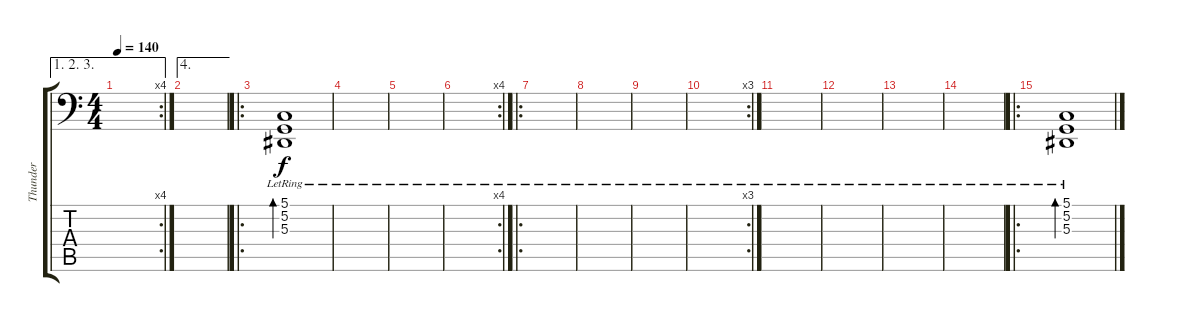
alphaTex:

\track ("Thunder" "Thunder") {instrument gunshot}
\staff {score tabs}
\tuning (G2 D2 Bb1 F1 C1 G0) {hide}
\ae (1 2 3)
\rc 4
\ts (4 4)
\tempo 140
\clef f4
\ks c
|
\ae 4
|
\ro
(5.1{lr} 5.2{lr} 5.3).1{bd 480} |
|
|
\rc 4
|
\ro
|
|
|
\rc 3
|
|
|
|
|
\ro
(5.1{lr} 5.2{lr} 5.3).1{bd 480}
